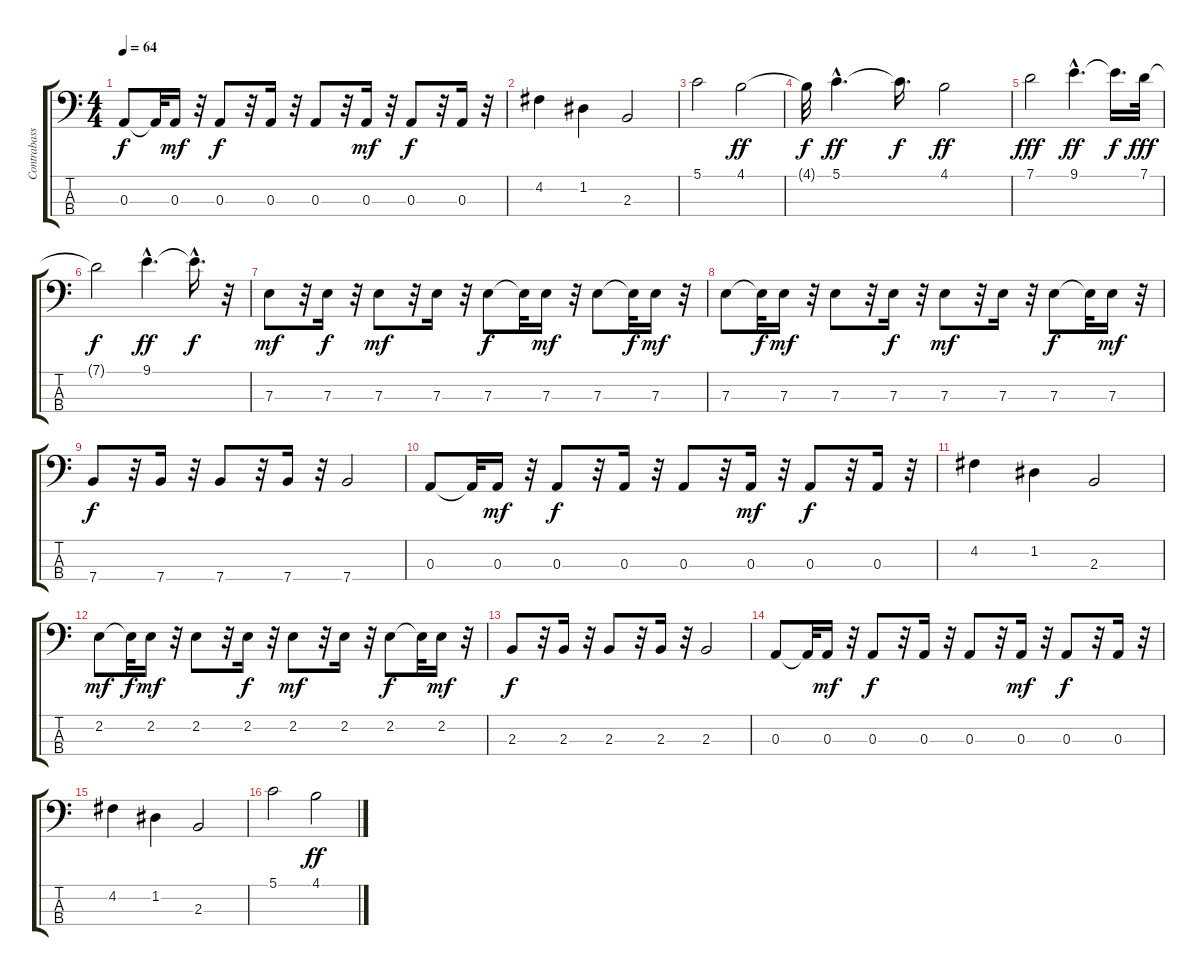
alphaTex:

\track ("Contrabass" "Contrabass") {instrument contrabass}
\staff {score tabs}
\tuning (G2 D2 A1 E1) {hide}
\ts (4 4)
\tempo 64
\clef f4
\ks c
0.3.8{dy f} 0.3{t}.32 0.3.16{dy mf} r.32 0.3.8{dy f} r.32 0.3.16 r.32 0.3.8 r.32 0.3.16{dy mf} r.32 0.3.8{dy f} r.32 0.3.16 r.32 |
4.2.4 1.2.4 2.3.2 |
5.1.2 4.1.2{dy ff} |
4.1{t}.32{dy f} 5.1{hac}.4{d dy ff} 5.1{t}.16{d dy f} 4.1.2{dy ff} |
7.1.2{dy fff} 9.1{hac}.4{d dy ff} 9.1{t}.16{d dy f} 7.1.32{dy fff} |
7.1{t}.2{dy f} 9.1{hac}.4{d dy ff} 9.1{hac t}.16{d dy f} r.32 |
7.3.8{dy mf} r.32 7.3.16{dy f} r.32 7.3.8{dy mf} r.32 7.3.16 r.32 7.3.8{dy f} 7.3{t}.32 7.3.16{dy mf} r.32 7.3.8 7.3{t}.32{dy f} 7.3.16{dy mf} r.32 |
7.3.8 7.3{t}.32{dy f} 7.3.16{dy mf} r.32 7.3.8 r.32 7.3.16{dy f} r.32 7.3.8{dy mf} r.32 7.3.16 r.32 7.3.8{dy f} 7.3{t}.32 7.3.16{dy mf} r.32 |
7.4.8{dy f} r.32 7.4.16 r.32 7.4.8 r.32 7.4.16 r.32 7.4.2 |
0.3.8 0.3{t}.32 0.3.16{dy mf} r.32 0.3.8{dy f} r.32 0.3.16 r.32 0.3.8 r.32 0.3.16{dy mf} r.32 0.3.8{dy f} r.32 0.3.16 r.32 |
4.2.4 1.2.4 2.3.2 |
2.2.8{dy mf} 2.2{t}.32{dy f} 2.2.16{dy mf} r.32 2.2.8 r.32 2.2.16{dy f} r.32 2.2.8{dy mf} r.32 2.2.16 r.32 2.2.8{dy f} 2.2{t}.32 2.2.16{dy mf} r.32 |
2.3.8{dy f} r.32 2.3.16 r.32 2.3.8 r.32 2.3.16 r.32 2.3.2 |
0.3.8 0.3{t}.32 0.3.16{dy mf} r.32 0.3.8{dy f} r.32 0.3.16 r.32 0.3.8 r.32 0.3.16{dy mf} r.32 0.3.8{dy f} r.32 0.3.16 r.32 |
4.2.4 1.2.4 2.3.2 |
5.1.2 4.1.2{dy ff}
